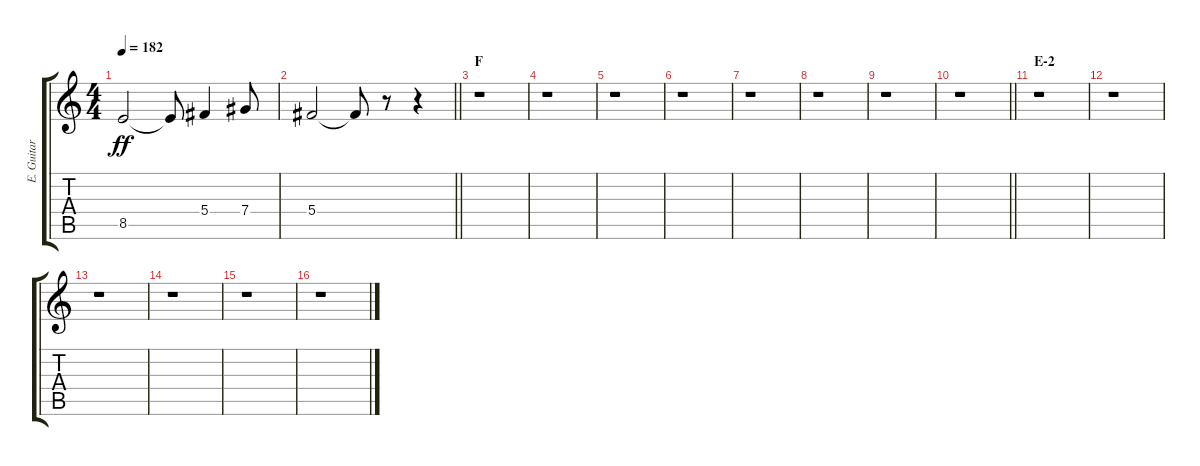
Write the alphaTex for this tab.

\track ("E. Guitar III" "E. Guitar ") {instrument overdrivenguitar}
\staff {score tabs}
\tuning (Eb4 Bb3 Gb3 Db3 Ab2 Eb2) {hide}
\ts (4 4)
\tempo 182
\clef g2
\ks c
8.5.2{dy ff} 8.5{t}.8 5.4.4 7.4.8 |
\barLineRight lightlight
5.4.2 5.4{t}.8 r.8 r.4 |
\section ("" "F")
r.1 |
r.1 |
r.1 |
r.1 |
r.1 |
r.1 |
r.1 |
\barLineRight lightlight
r.1 |
\section ("" "E-2")
r.1 |
r.1 |
r.1 |
r.1 |
r.1 |
r.1
